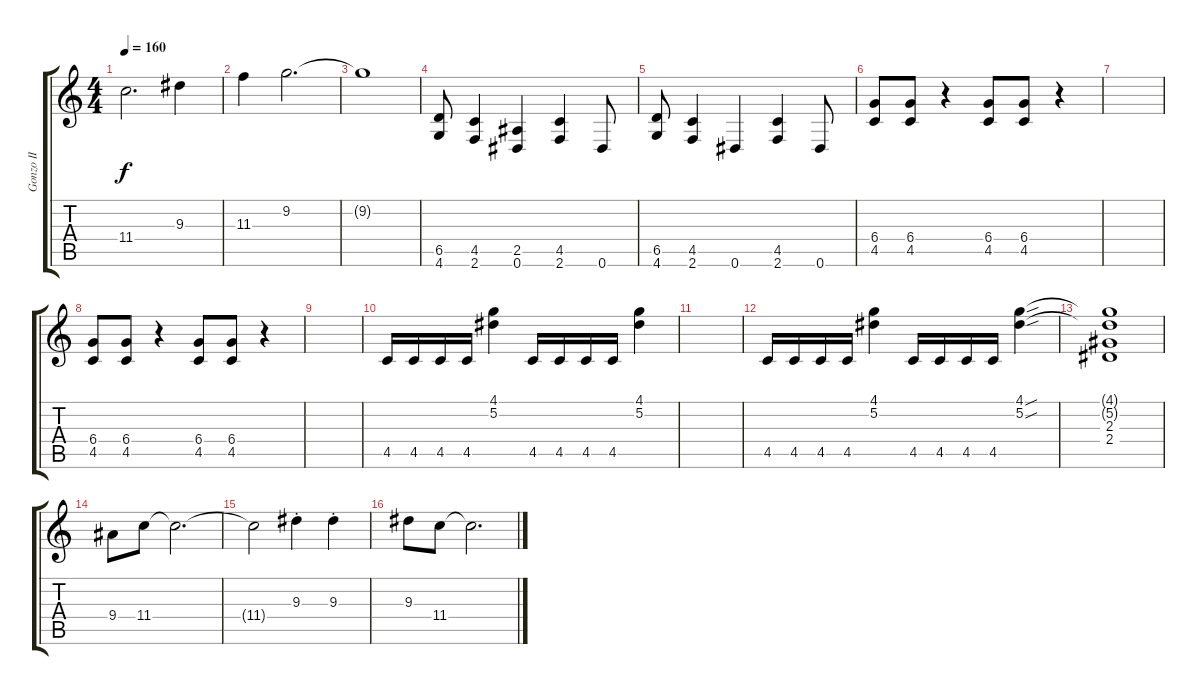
\track ("Gonzo II" "Gonzo II") {instrument overdrivenguitar}
\staff {score tabs}
\tuning (Eb4 Bb3 Gb3 Db3 Ab2 Eb2) {hide}
\ts (4 4)
\tempo 160
\clef g2
\ks c
11.4{t}.2{d dy f} 9.3.4 |
11.3.4 9.2.2{d} |
9.2{t}.1 |
(6.5 4.6).8 (4.5 2.6).4 (2.5 0.6).4 (4.5 2.6).4 0.6.8 |
(6.5 4.6).8 (4.5 2.6).4 0.6.4 (4.5 2.6).4 0.6.8 |
(6.4 4.5).8 (6.4 4.5).8 r.4 (6.4 4.5).8 (6.4 4.5).8 r.4 |
|
(6.4 4.5).8 (6.4 4.5).8 r.4 (6.4 4.5).8 (6.4 4.5).8 r.4 |
|
4.5.16 4.5.16 4.5.16 4.5.16 (4.1 5.2).4 4.5.16 4.5.16 4.5.16 4.5.16 (4.1 5.2).4 |
|
4.5.16 4.5.16 4.5.16 4.5.16 (4.1 5.2).4 4.5.16 4.5.16 4.5.16 4.5.16 (4.1{sou} 5.2{sou}).4 |
(4.1{t} 5.2{t} 2.3 2.4).1 |
9.4.8 11.4.8 11.4{t}.2{d} |
11.4{t}.2 9.3{st}.4 9.3{st}.4 |
9.3.8 11.4.8 11.4{t}.2{d}
